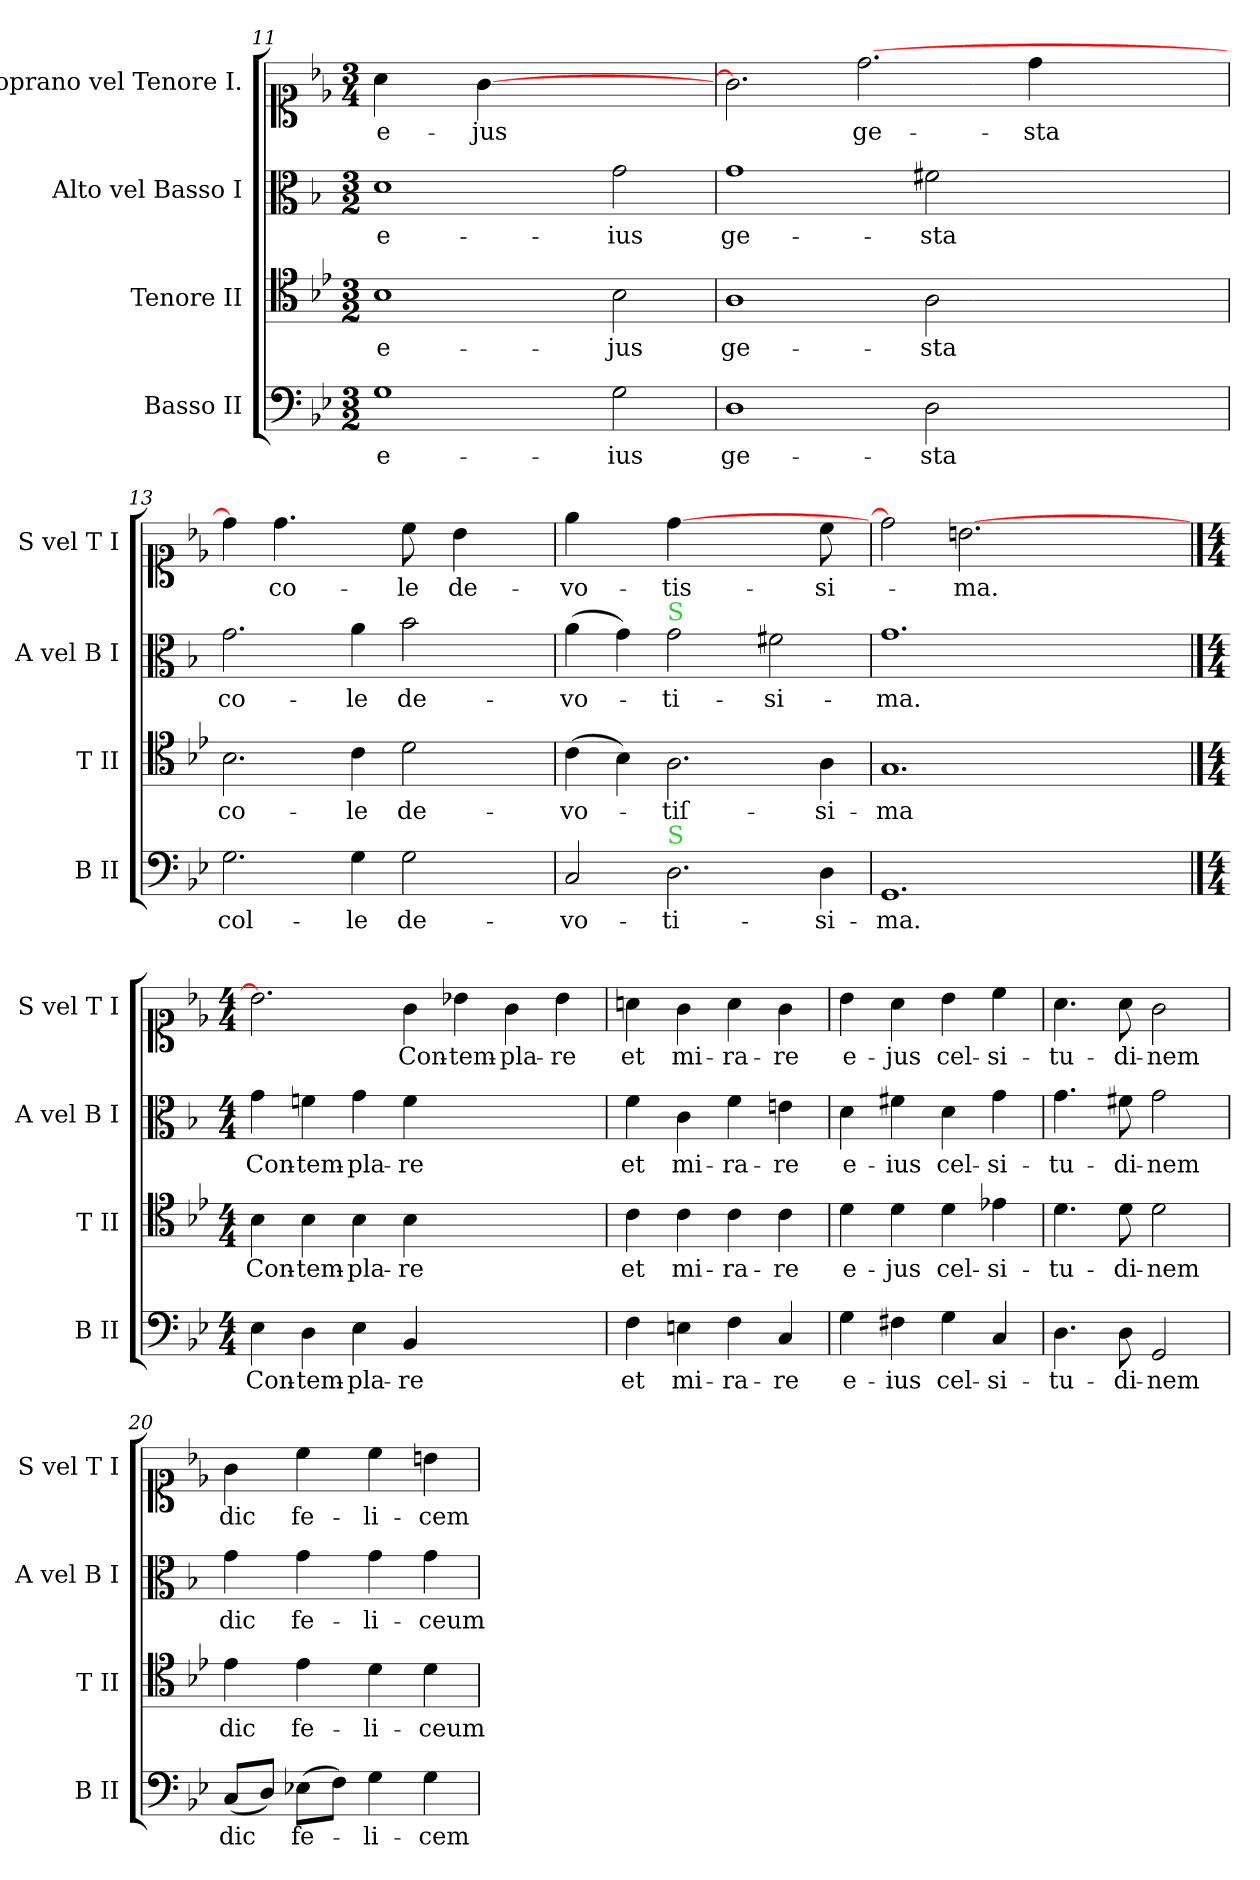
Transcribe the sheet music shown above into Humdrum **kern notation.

**kern	**text	**kern	**text	**kern	**text	**kern	**text
*part4	*part4	*part3	*part3	*part2	*part2	*part1	*part1
*staff4	*staff4	*staff3	*staff3	*staff2	*staff2	*staff1	*staff1
*I"Basso II	*	*I"Tenore II	*	*I"Alto vel Basso I	*	*I"Soprano vel Tenore I.	*
*I'B II	*	*I'T II	*	*I'A vel B I	*	*I'S vel T I	*
*clefF4	*	*clefC4	*	*clefC3	*	*clefC1	*
*k[b-e-]	*	*k[b-e-]	*	*k[b-]	*	*k[b-e-]	*
*M3/2	*	*M3/2	*	*M3/2	*	*M3/4	*
=11	=11	=11	=11	=11	=11	=11	=11
!	!	!	!	!	!	!LO:N:vis=4	!
1G	e-	1B-	e-	1d	e-	2a\	e-
.	.	.	.	.	.	[4g	-jus
.	.	.	.	.	.	2.ryy	.
2G\	-ius	2B-\	-jus	2g\	-ius	.	.
=12	=12	=12	=12	=12	=12	=12	=12
1D	ge-	1A	ge-	1g	ge-	2.g]	.
.	.	.	.	.	.	[2.dd	ge-
2D\	-sta	2A\	-sta	2f#X\	-sta	.	.
!	!	!	!	!	!	!LO:N:vis=4	!
2ryy	.	2ryy	.	2ryy	.	2dd\	-sta
=13	=13	=13	=13	=13	=13	=13	=13
2.G\	col-	2.B-\	co-	2.g\	co-	4dd]	.
!	!	!	!	!	!	!LO:N:vis=4.	!
.	.	.	.	.	.	2.dd\	co-
4G\	-le	4c\	-le	4a\	-le	.	.
!	!	!	!	!	!	!LO:N:vis=8	!
2G\	de-	2d\	de-	2b-\	de-	4cc\	-le
!	!	!	!	!	!	!LO:N:vis=4	!
.	.	.	.	.	.	2b-\	de-
4ryy	.	4ryy	.	4ryy	.	.	.
=14	=14	=14	=14	=14	=14	=14	=14
!	!	!	!	!	!	!LO:N:vis=4	!
2C/	-vo-	(4c\	-vo-	(4a\	-vo-	2ee-\	-vo-
.	.	4B-\)	.	4g\)	.	.	.
!	!	!	!	!LO:TX:a:color=limegreen:t=S	!	!	!
!LO:TX:a:color=limegreen:t=S	!	!	!	!	!	!	!
2.D\	-ti-	2.A\	-tiſ-	2g\	-ti-	[4dd\	-tis-
.	.	.	.	.	.	2ryy	.
.	.	.	.	2f#X\	-si-	.	.
!	!	!	!	!	!	!LO:N:vis=8	!
4D\	-si-	4A\	-si-	.	.	4cc\	-si-
=15	=15	=15	=15	=15	=15	=15	=15
1.GG	-ma.	1.G	-ma	1.g	-ma.	2dd\]	.
.	.	.	.	.	.	[2.bn	-ma.
.	.	.	.	.	.	4ryy	.
==16	==16	==16	==16	==16	==16	==16	==16
*M4/4	*	*M4/4	*	*M4/4	*	*M4/4	*
4E-\	Con-	4B-\	Con-	4g\	Con-	2.b]	.
4D\	-tem-	4B-\	-tem-	4fn\	-tem-	.	.
4E-\	-pla-	4B-\	-pla-	4g\	-pla-	.	.
4BB-/	-re	4B-\	-re	4f\	-re	4g\	Con-
2.ryy	.	2.ryy	.	2.ryy	.	4b-X\	-tem-
.	.	.	.	.	.	4g\	-pla-
.	.	.	.	.	.	4b-\	-re
=17	=17	=17	=17	=17	=17	=17	=17
4F\	et	4c\	et	4f\	et	4an\	et
4En\	mi-	4c\	mi-	4c\	mi-	4g\	mi-
4F\	-ra-	4c\	-ra-	4f\	-ra-	4a\	-ra-
4C/	-re	4c\	-re	4en\	-re	4g\	-re
=18	=18	=18	=18	=18	=18	=18	=18
4G\	e-	4d\	e-	4d\	e-	4b-\	e-
4F#X\	-ius	4d\	-jus	4f#X\	-ius	4a\	-jus
4G\	cel-	4d\	cel-	4d\	cel-	4b-\	cel-
4C/	-si-	4e-X\	-si-	4g\	-si-	4cc\	-si-
=19	=19	=19	=19	=19	=19	=19	=19
4.D\	-tu-	4.d\	-tu-	4.g\	-tu-	4.a\	-tu-
8D\	-di-	8d\	-di-	8f#X\	-di-	8a\	-di-
2GG/	-nem	2d\	-nem	2g\	-nem	2g\	-nem
=20	=20	=20	=20	=20	=20	=20	=20
(8C/L	dic	4e-\	dic	4g\	dic	4g\	dic
8D/J)	.	.	.	.	.	.	.
(8E-X\L	fe-	4e-\	fe-	4g\	fe-	4cc\	fe-
8F\J)	.	.	.	.	.	.	.
4G\	-li-	4d\	-li-	4g\	-li-	4cc\	-li-
4G\	-cem	4d\	-ceum	4g\	-ceum	4bn\	-cem
=	=	=	=	=	=	=	=
*-	*-	*-	*-	*-	*-	*-	*-
